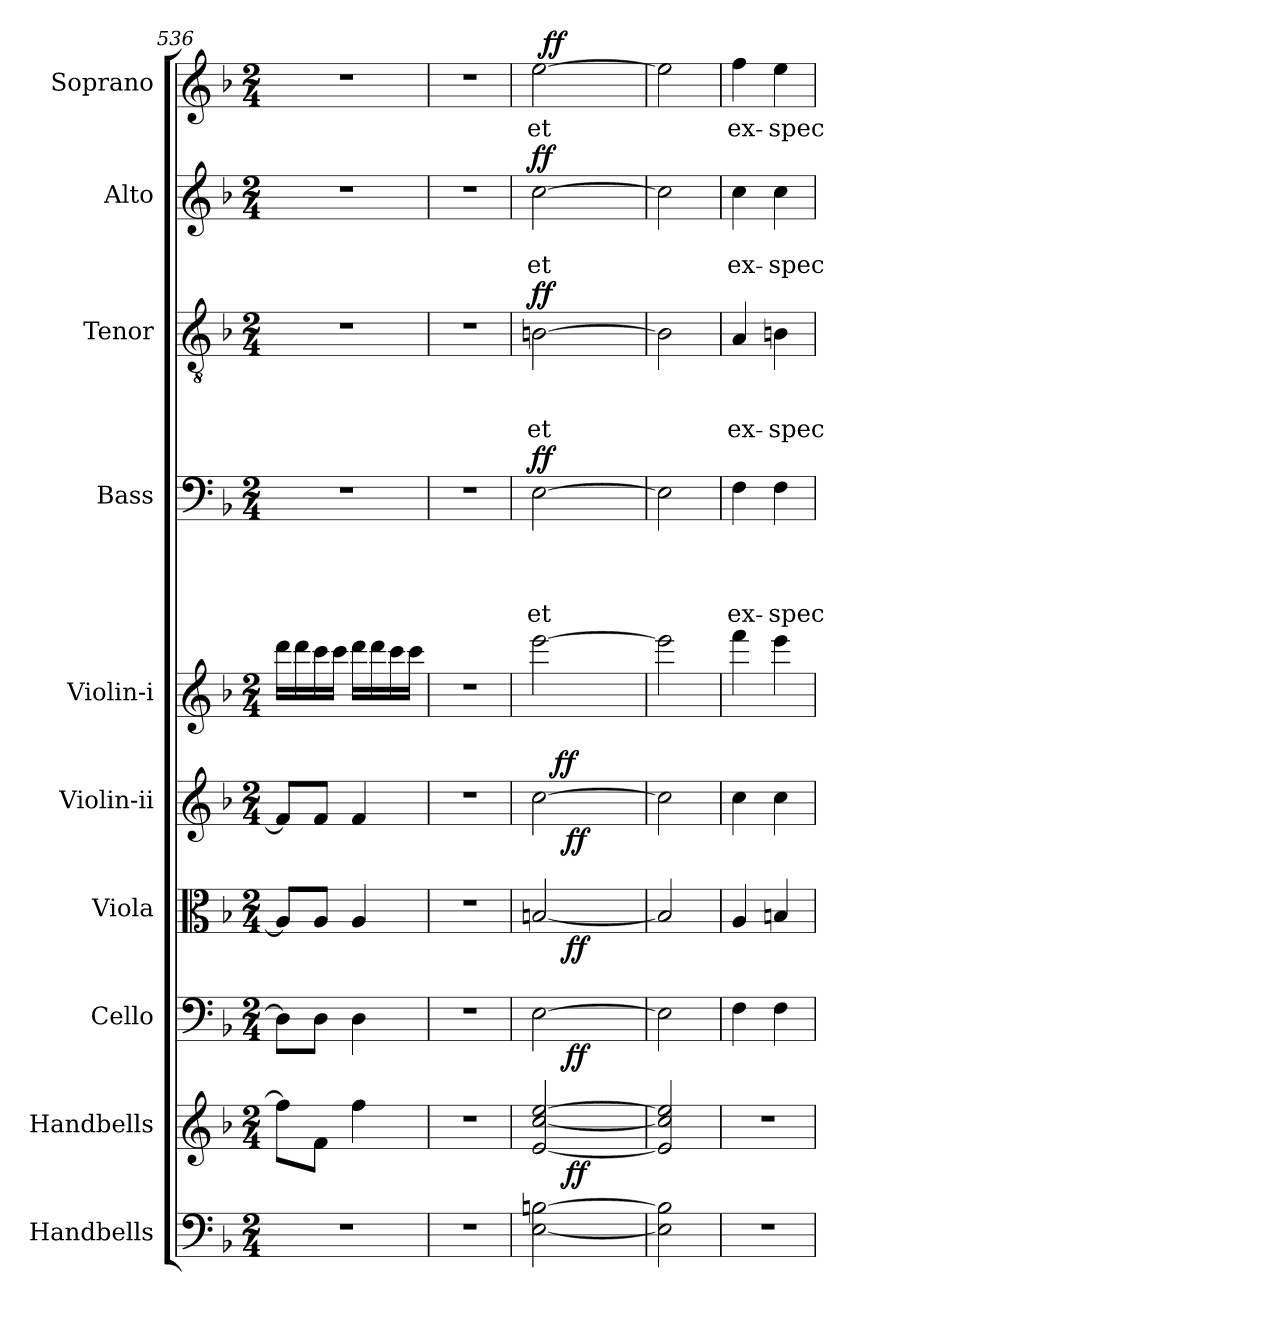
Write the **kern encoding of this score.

**kern	**kern	**dynam	**kern	**dynam	**kern	**dynam	**kern	**dynam	**kern	**kern	**text	**text	**text	**text	**dynam	**kern	**text	**text	**text	**dynam	**kern	**text	**text	**dynam	**kern	**text	**dynam
*part10	*part9	*part9	*part8	*part8	*part7	*part7	*part6	*part6	*part5	*part4	*part4	*part4	*part4	*part4	*part4	*part3	*part3	*part3	*part3	*part3	*part2	*part2	*part2	*part2	*part1	*part1	*part1
*staff10	*staff9	*staff9	*staff8	*staff8	*staff7	*staff7	*staff6	*staff6	*staff5	*staff4	*staff4	*staff4	*staff4	*staff4	*staff4	*staff3	*staff3	*staff3	*staff3	*staff3	*staff2	*staff2	*staff2	*staff2	*staff1	*staff1	*staff1
*I"Handbells	*I"Handbells	*	*I"Cello	*	*I"Viola	*	*I"Violin-ii	*	*I"Violin-i	*I"Bass	*	*	*	*	*	*I"Tenor	*	*	*	*	*I"Alto	*	*	*	*I"Soprano	*	*
*	*	*	*	*	*I'Vla.	*	*I'Vln.-ii	*	*I'Vln.-i	*I'B	*	*	*	*	*	*I'T	*	*	*	*	*I'A	*	*	*	*I'S	*	*
*clefF4	*clefG2	*	*clefF4	*	*clefC3	*	*clefG2	*	*clefG2	*clefF4	*	*	*	*	*	*clefGv2	*	*	*	*	*clefG2	*	*	*	*clefG2	*	*
*k[b-]	*k[b-]	*	*k[b-]	*	*k[b-]	*	*k[b-]	*	*k[b-]	*k[b-]	*	*	*	*	*	*k[b-]	*	*	*	*	*k[b-]	*	*	*	*k[b-]	*	*
*F:	*F:	*	*F:	*	*F:	*	*F:	*	*F:	*F:	*	*	*	*	*	*F:	*	*	*	*	*F:	*	*	*	*F:	*	*
*M2/4	*M2/4	*	*M2/4	*	*M2/4	*	*M2/4	*	*M2/4	*M2/4	*	*	*	*	*	*M2/4	*	*	*	*	*M2/4	*	*	*	*M2/4	*	*
=536	=536	=536	=536	=536	=536	=536	=536	=536	=536	=536	=536	=536	=536	=536	=536	=536	=536	=536	=536	=536	=536	=536	=536	=536	=536	=536	=536
!LO:N:vis=1	!	!	!	!	!	!	!	!	!	!LO:N:vis=1	!	!	!	!	!	!LO:N:vis=1	!	!	!	!	!LO:N:vis=1	!	!	!	!LO:N:vis=1	!	!
2r	8ff\L]	.	8D\L]	.	8A/L]	.	8f/L]	.	16ddd\LL	2r	.	.	.	.	.	2r	.	.	.	.	2r	.	.	.	2r	.	.
.	.	.	.	.	.	.	.	.	16ddd\	.	.	.	.	.	.	.	.	.	.	.	.	.	.	.	.	.	.
.	8f\J	.	8D\J	.	8A/J	.	8f/J	.	16ccc\	.	.	.	.	.	.	.	.	.	.	.	.	.	.	.	.	.	.
.	.	.	.	.	.	.	.	.	16ccc\JJ	.	.	.	.	.	.	.	.	.	.	.	.	.	.	.	.	.	.
.	4ff\	.	4D\	.	4A/	.	4f/	.	16ddd\LL	.	.	.	.	.	.	.	.	.	.	.	.	.	.	.	.	.	.
.	.	.	.	.	.	.	.	.	16ddd\	.	.	.	.	.	.	.	.	.	.	.	.	.	.	.	.	.	.
.	.	.	.	.	.	.	.	.	16ccc\	.	.	.	.	.	.	.	.	.	.	.	.	.	.	.	.	.	.
.	.	.	.	.	.	.	.	.	16ccc\JJ	.	.	.	.	.	.	.	.	.	.	.	.	.	.	.	.	.	.
=537	=537	=537	=537	=537	=537	=537	=537	=537	=537	=537	=537	=537	=537	=537	=537	=537	=537	=537	=537	=537	=537	=537	=537	=537	=537	=537	=537
!LO:N:vis=1	!LO:N:vis=1	!	!LO:N:vis=1	!	!LO:N:vis=1	!	!LO:N:vis=1	!	!LO:N:vis=1	!LO:N:vis=1	!	!	!	!	!	!LO:N:vis=1	!	!	!	!	!LO:N:vis=1	!	!	!	!LO:N:vis=1	!	!
2r	2r	.	2r	.	2r	.	2r	.	2r	2r	.	.	.	.	.	2r	.	.	.	.	2r	.	.	.	2r	.	.
=538	=538	=538	=538	=538	=538	=538	=538	=538	=538	=538	=538	=538	=538	=538	=538	=538	=538	=538	=538	=538	=538	=538	=538	=538	=538	=538	=538
!	!	!	!	!	!	!	!	!	!	!	!	!	!	!LO:LY:b	!LO:DY:a	!	!	!	!LO:LY:b	!LO:DY:a	!	!	!LO:LY:b	!LO:DY:a	!	!LO:LY:b	!
*	*^	*	*^	*	*^	*	*^	*	*	*	*	*	*	*	*	*	*	*	*	*	*	*	*	*	*^	*	*
*	*	*	*	*	*	*	*	*	*	*	*^	*	*	*	*	*	*	*	*	*	*	*	*	*	*	*	*	*	*	*	*	*
[<2E\ [>2Bn\	[<2e/ [>2cc/ [>2ee/	16.ryy	.	[>2E\	16.ryy	.	[<2Bn/	16.ryy	.	[>2cc\	16ryy	16.ryy	.	[>2eee\	[>2E\	.	.	.	et	ff	[>2Bn\	.	.	et	ff	[>2cc\	.	et	ff	[>2ee\	32ryy	et	.
!	!	!	!	!	!	!	!	!	!	!	!	!	!	!	!	!	!	!	!	!	!	!	!	!	!	!	!	!	!	!	!	!	!LO:DY:a
.	.	.	.	.	.	.	.	.	.	.	.	.	.	.	.	.	.	.	.	.	.	.	.	.	.	.	.	.	.	.	4...ryy	.	ff
!	!	!	!	!	!	!	!	!	!	!	!	!	!LO:DY:a	!	!	!	!	!	!	!	!	!	!	!	!	!	!	!	!	!	!	!	!
.	.	.	.	.	.	.	.	.	.	.	4..ryy	.	ff	.	.	.	.	.	.	.	.	.	.	.	.	.	.	.	.	.	.	.	.
!	!	!	!LO:DY:b	!	!	!LO:DY:b	!	!	!LO:DY:b	!	!	!	!LO:DY:b	!	!	!	!	!	!	!	!	!	!	!	!	!	!	!	!	!	!	!	!
.	.	4ryy	ff	.	4ryy	ff	.	4ryy	ff	.	.	4ryy	ff	.	.	.	.	.	.	.	.	.	.	.	.	.	.	.	.	.	.	.	.
.	.	8ryy	.	.	8ryy	.	.	8ryy	.	.	.	8ryy	.	.	.	.	.	.	.	.	.	.	.	.	.	.	.	.	.	.	.	.	.
.	.	32ryy	.	.	32ryy	.	.	32ryy	.	.	.	32ryy	.	.	.	.	.	.	.	.	.	.	.	.	.	.	.	.	.	.	.	.	.
*	*v	*v	*	*	*	*	*v	*v	*	*v	*v	*v	*	*	*	*	*	*	*	*	*	*	*	*	*	*	*	*	*	*v	*v	*	*
*	*	*	*v	*v	*	*	*	*	*	*	*	*	*	*	*	*	*	*	*	*	*	*	*	*	*	*	*	*
=539	=539	=539	=539	=539	=539	=539	=539	=539	=539	=539	=539	=539	=539	=539	=539	=539	=539	=539	=539	=539	=539	=539	=539	=539	=539	=539	=539
2E\] 2B\]	2e/] 2cc/] 2ee/]	.	2E\]	.	2B/]	.	2cc\]	.	2eee\]	2E\]	.	.	.	.	.	2B\]	.	.	.	.	2cc\]	.	.	.	2ee\]	.	.
=540	=540	=540	=540	=540	=540	=540	=540	=540	=540	=540	=540	=540	=540	=540	=540	=540	=540	=540	=540	=540	=540	=540	=540	=540	=540	=540	=540
!LO:N:vis=1	!LO:N:vis=1	!	!	!	!	!	!	!	!	!	!	!	!	!LO:LY:b	!	!	!	!	!LO:LY:b	!	!	!	!LO:LY:b	!	!	!LO:LY:b	!
2r	2r	.	4F\	.	4A/	.	4cc\	.	4fff\	4F\	.	.	.	ex-	.	4A/	.	.	ex-	.	4cc\	.	ex-	.	4ff\	ex-	.
!	!	!	!	!	!	!	!	!	!	!	!	!	!	!LO:LY:b	!	!	!	!	!LO:LY:b	!	!	!	!LO:LY:b	!	!	!LO:LY:b	!
.	.	.	4F\	.	4Bn/	.	4cc\	.	4eee\	4F\	.	.	.	-spec-	.	4Bn\	.	.	-spec-	.	4cc\	.	-spec-	.	4ee\	-spec-	.
=	=	=	=	=	=	=	=	=	=	=	=	=	=	=	=	=	=	=	=	=	=	=	=	=	=	=	=
*-	*-	*-	*-	*-	*-	*-	*-	*-	*-	*-	*-	*-	*-	*-	*-	*-	*-	*-	*-	*-	*-	*-	*-	*-	*-	*-	*-
